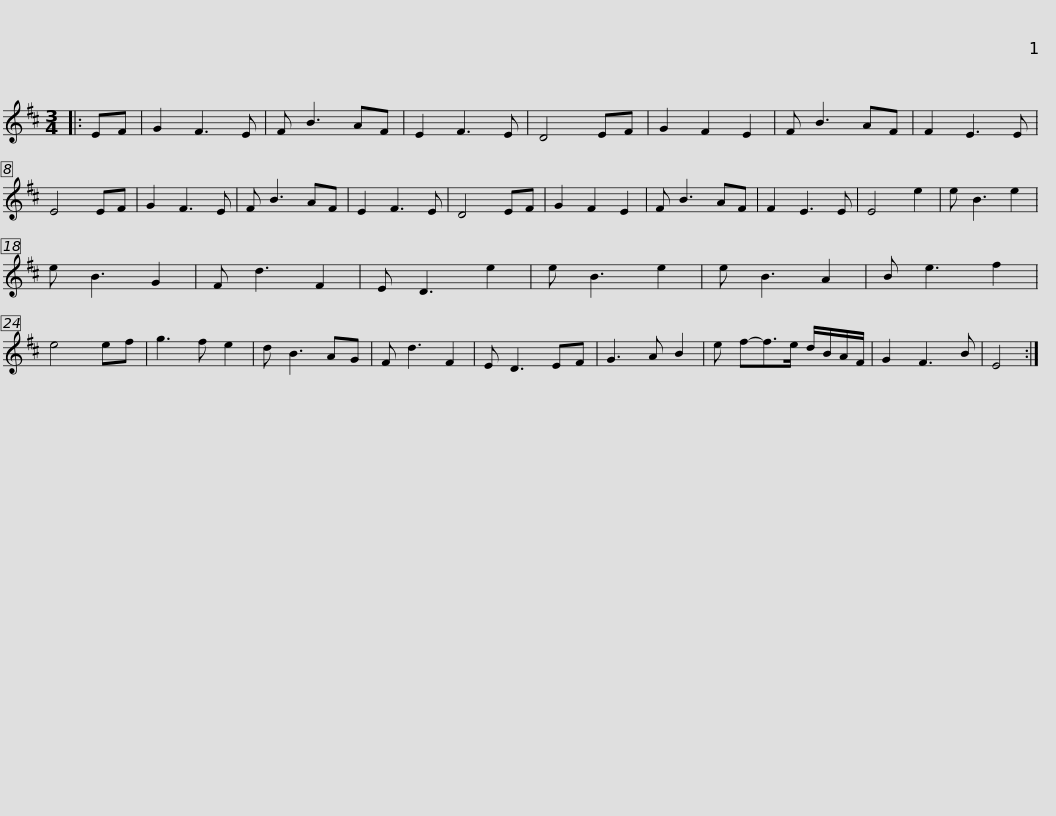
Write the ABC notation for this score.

X:1
L:1/8
M:3/4
I:linebreak $
K:D
V:1 treble
V:1
|: EF | G2 F3 E | F B3 AF | E2 F3 E | D4 EF | %5
 G2 F2 E2 | F B3 AF | F2 E3 E | E4 EF | G2 F3 E |$ %10
 F B3 AF | E2 F3 E | D4 EF | G2 F2 E2 | F B3 AF | %15
 F2 E3 E | E4 e2 | e B3 e2 | e B3 G2 | F d3 F2 | %20
 E D3 e2 |$ e B3 e2 | e B3 A2 | B e3 f2 | e4 ef | %25
 g3 f e2 | d B3 AG | F d3 F2 | E D3 EF | G3 A B2 | %30
 e f-f>e d/B/A/F/ |$ G2 F3 B | E4 :| %33
